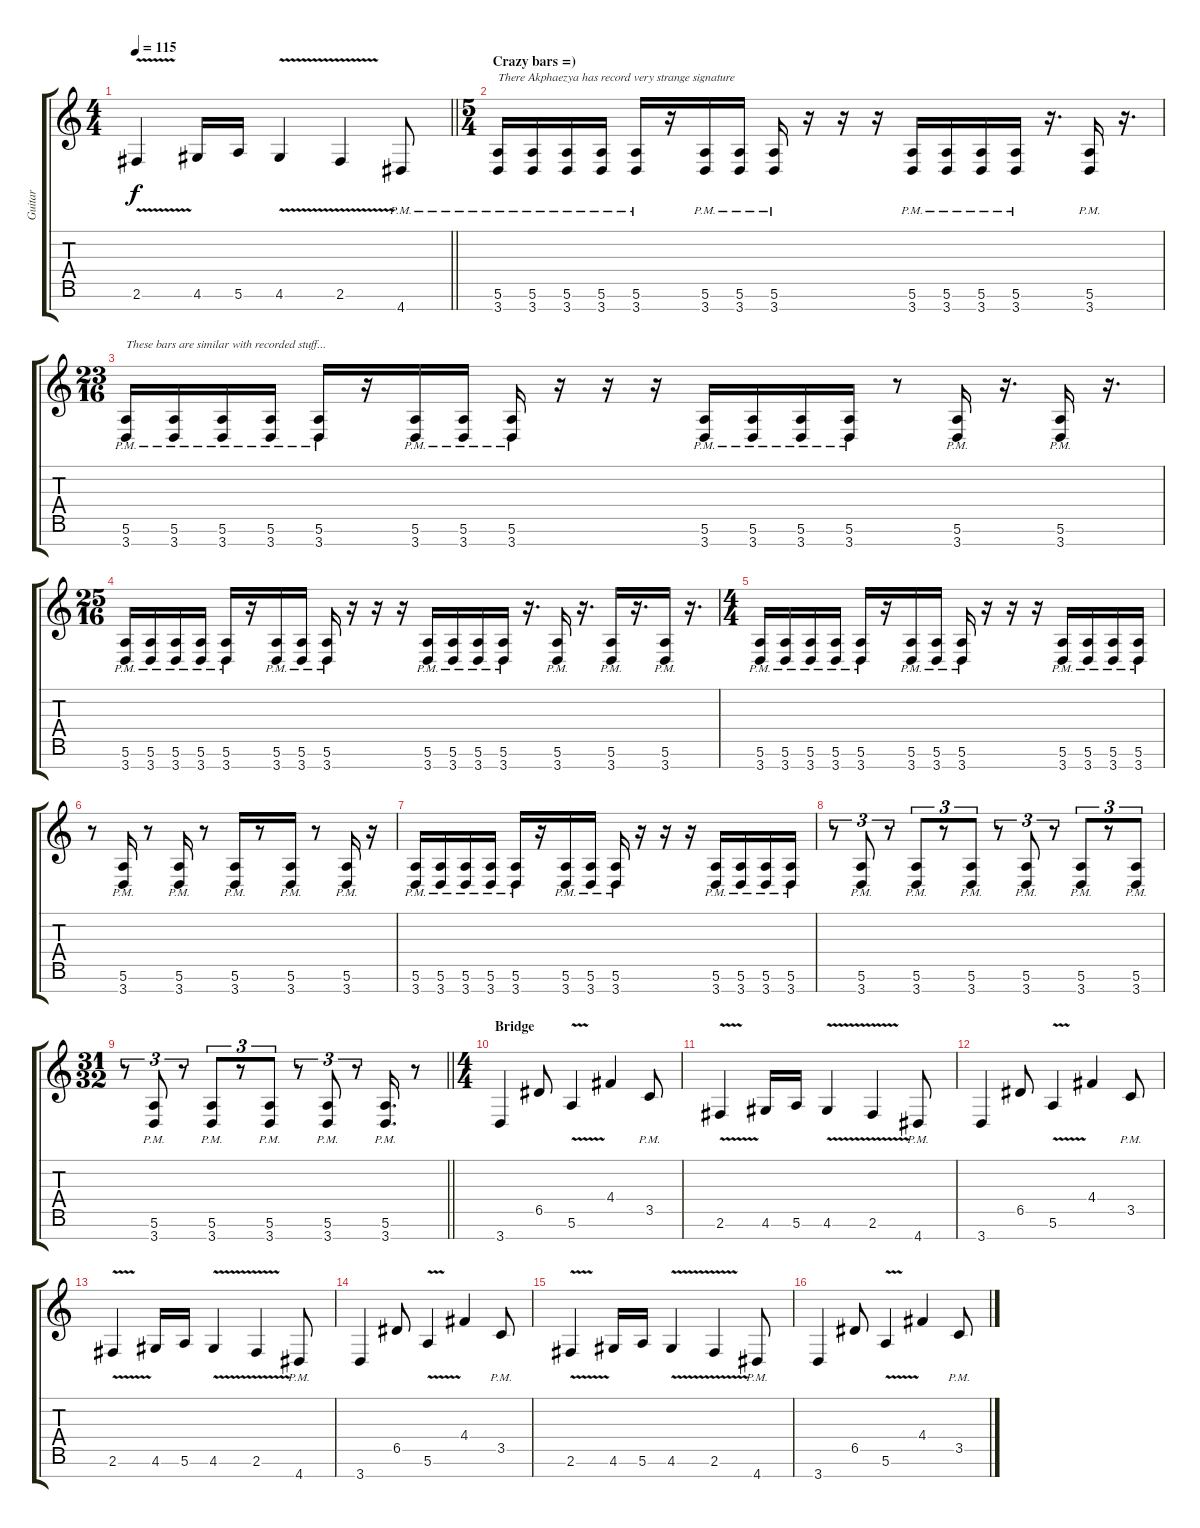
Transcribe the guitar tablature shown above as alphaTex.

\track ("Guitar" "Guitar") {instrument distortionguitar}
\staff {score tabs}
\tuning (E4 B3 G3 D3 A2 E2 B1) {hide}
\ts (4 4)
\tempo 115
\clef g2
\barLineRight lightlight
\ks c
2.6{v}.4{dy f} 4.6.16 5.6.16 4.6{v}.4 2.6{v}.4 4.7{pm}.8 |
\ts (5 4)
\section ("" "Crazy bars =)")
(5.6{pm} 3.7{pm}).16{txt "There Akphaezya has record very strange signature"} (5.6{pm} 3.7{pm}).16 (5.6{pm} 3.7{pm}).16 (5.6{pm} 3.7{pm}).16 (5.6{pm} 3.7{pm}).16 r.16 (5.6{pm} 3.7{pm}).16 (5.6{pm} 3.7{pm}).16 (5.6{pm} 3.7{pm}).16 r.16 r.16 r.16 (5.6{pm} 3.7{pm}).16 (5.6{pm} 3.7{pm}).16 (5.6{pm} 3.7{pm}).16 (5.6{pm} 3.7{pm}).16 r.16{d} (5.6{pm} 3.7{pm}).16 r.16{d} |
\ts (23 16)
(5.6{pm} 3.7{pm}).16{txt "These bars are similar with recorded stuff..."} (5.6{pm} 3.7{pm}).16 (5.6{pm} 3.7{pm}).16 (5.6{pm} 3.7{pm}).16 (5.6{pm} 3.7{pm}).16 r.16 (5.6{pm} 3.7{pm}).16 (5.6{pm} 3.7{pm}).16 (5.6{pm} 3.7{pm}).16 r.16 r.16 r.16 (5.6{pm} 3.7{pm}).16 (5.6{pm} 3.7{pm}).16 (5.6{pm} 3.7{pm}).16 (5.6{pm} 3.7{pm}).16 r.8 (5.6{pm} 3.7{pm}).16 r.16{d} (5.6{pm} 3.7{pm}).16 r.16{d} |
\ts (25 16)
(5.6{pm} 3.7{pm}).16 (5.6{pm} 3.7{pm}).16 (5.6{pm} 3.7{pm}).16 (5.6{pm} 3.7{pm}).16 (5.6{pm} 3.7{pm}).16 r.16 (5.6{pm} 3.7{pm}).16 (5.6{pm} 3.7{pm}).16 (5.6{pm} 3.7{pm}).16 r.16 r.16 r.16 (5.6{pm} 3.7{pm}).16 (5.6{pm} 3.7{pm}).16 (5.6{pm} 3.7{pm}).16 (5.6{pm} 3.7{pm}).16 r.16{d} (5.6{pm} 3.7{pm}).16 r.16{d} (5.6{pm} 3.7{pm}).16 r.16{d} (5.6{pm} 3.7{pm}).16 r.16{d} |
\ts (4 4)
(5.6{pm} 3.7{pm}).16 (5.6{pm} 3.7{pm}).16 (5.6{pm} 3.7{pm}).16 (5.6{pm} 3.7{pm}).16 (5.6{pm} 3.7{pm}).16 r.16 (5.6{pm} 3.7{pm}).16 (5.6{pm} 3.7{pm}).16 (5.6{pm} 3.7{pm}).16 r.16 r.16 r.16 (5.6{pm} 3.7{pm}).16 (5.6{pm} 3.7{pm}).16 (5.6{pm} 3.7{pm}).16 (5.6{pm} 3.7{pm}).16 |
r.8 (5.6{pm} 3.7{pm}).16 r.8 (5.6{pm} 3.7{pm}).16 r.8 (5.6{pm} 3.7{pm}).16 r.8 (5.6{pm} 3.7{pm}).16 r.8 (5.6{pm} 3.7{pm}).16 r.16 |
(5.6{pm} 3.7{pm}).16 (5.6{pm} 3.7{pm}).16 (5.6{pm} 3.7{pm}).16 (5.6{pm} 3.7{pm}).16 (5.6{pm} 3.7{pm}).16 r.16 (5.6{pm} 3.7{pm}).16 (5.6{pm} 3.7{pm}).16 (5.6{pm} 3.7{pm}).16 r.16 r.16 r.16 (5.6{pm} 3.7{pm}).16 (5.6{pm} 3.7{pm}).16 (5.6{pm} 3.7{pm}).16 (5.6{pm} 3.7{pm}).16 |
r.8{tu (3 2)} (5.6{pm} 3.7{pm}).8{tu (3 2)} r.8{tu (3 2)} (5.6{pm} 3.7{pm}).8{tu (3 2)} r.8{tu (3 2)} (5.6{pm} 3.7{pm}).8{tu (3 2)} r.8{tu (3 2)} (5.6{pm} 3.7{pm}).8{tu (3 2)} r.8{tu (3 2)} (5.6{pm} 3.7{pm}).8{tu (3 2)} r.8{tu (3 2)} (5.6{pm} 3.7{pm}).8{tu (3 2)} |
\ts (31 32)
\barLineRight lightlight
r.8{tu (3 2)} (5.6{pm} 3.7{pm}).8{tu (3 2)} r.8{tu (3 2)} (5.6{pm} 3.7{pm}).8{tu (3 2)} r.8{tu (3 2)} (5.6{pm} 3.7{pm}).8{tu (3 2)} r.8{tu (3 2)} (5.6{pm} 3.7{pm}).8{tu (3 2)} r.8{tu (3 2)} (5.6{pm} 3.7{pm}).16{d} r.8 |
\ts (4 4)
\section ("" "Bridge")
3.7.4 6.5.8 5.6{v}.4 4.4.4 3.5{pm}.8 |
2.6{v}.4 4.6.16 5.6.16 4.6{v}.4 2.6{v}.4 4.7{pm}.8 |
3.7.4 6.5.8 5.6{v}.4 4.4.4 3.5{pm}.8 |
2.6{v}.4 4.6.16 5.6.16 4.6{v}.4 2.6{v}.4 4.7{pm}.8 |
3.7.4 6.5.8 5.6{v}.4 4.4.4 3.5{pm}.8 |
2.6{v}.4 4.6.16 5.6.16 4.6{v}.4 2.6{v}.4 4.7{pm}.8 |
3.7.4 6.5.8 5.6{v}.4 4.4.4 3.5{pm}.8
